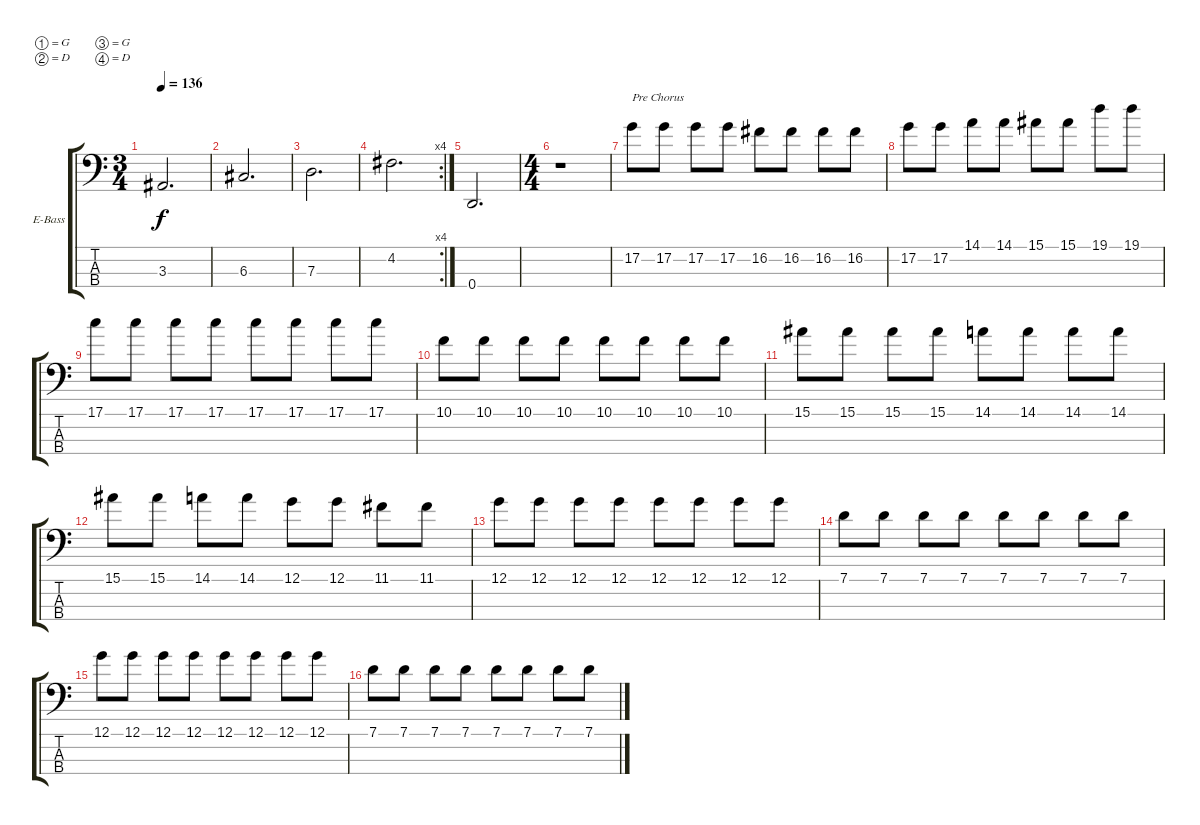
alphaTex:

\bracketExtendMode groupsimilarinstruments
\firstSystemTrackNameOrientation horizontal
\otherSystemsTrackNameOrientation horizontal
\track ("Bass" "E-Bass") {instrument electricbassfinger}
\staff {score tabs}
\tuning (G2 D2 G1 D1)
\ts (3 4)
\tempo 136
\clef f4
\ks c
3.3.2{d dy f} |
6.3.2{d} |
7.3.2{d} |
\rc 4
4.2.2{d} |
0.4.2{d} |
\ts (4 4)
\beaming (8 2 2 2 2)
r.1 |
17.2.8{txt "Pre Chorus"} 17.2.8 17.2.8 17.2.8 16.2.8 16.2.8 16.2.8 16.2.8 |
17.2.8 17.2.8 14.1.8 14.1.8 15.1.8 15.1.8 19.1.8 19.1.8 |
17.1.8 17.1.8 17.1.8 17.1.8 17.1.8 17.1.8 17.1.8 17.1.8 |
10.1.8 10.1.8 10.1.8 10.1.8 10.1.8 10.1.8 10.1.8 10.1.8 |
15.1.8 15.1.8 15.1.8 15.1.8 14.1.8 14.1.8 14.1.8 14.1.8 |
15.1.8 15.1.8 14.1.8 14.1.8 12.1.8 12.1.8 11.1.8 11.1.8 |
12.1.8 12.1.8 12.1.8 12.1.8 12.1.8 12.1.8 12.1.8 12.1.8 |
7.1.8 7.1.8 7.1.8 7.1.8 7.1.8 7.1.8 7.1.8 7.1.8 |
12.1.8 12.1.8 12.1.8 12.1.8 12.1.8 12.1.8 12.1.8 12.1.8 |
7.1.8 7.1.8 7.1.8 7.1.8 7.1.8 7.1.8 7.1.8 7.1.8
